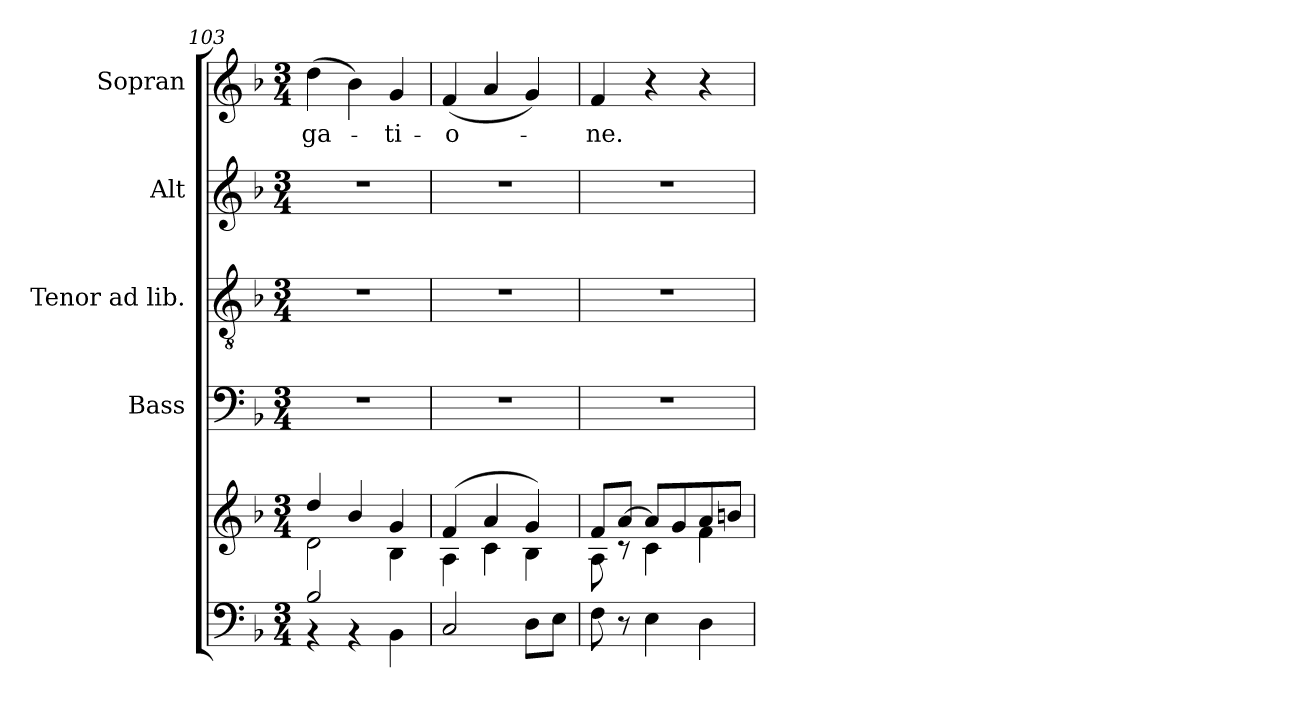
**kern	**kern	**kern	**kern	**kern	**kern	**text
*part5	*part5	*part4	*part3	*part2	*part1	*part1
*staff6	*staff5	*staff4	*staff3	*staff2	*staff1	*staff1
*	*	*I"Bass	*I"Tenor ad lib.	*I"Alt	*I"Sopran	*
*	*	*I'B.	*I'T.	*I'A.	*I'S.	*
*clefF4	*clefG2	*clefF4	*clefGv2	*clefG2	*clefG2	*
*k[b-]	*k[b-]	*k[b-]	*k[b-]	*k[b-]	*k[b-]	*
*F:	*F:	*F:	*F:	*F:	*F:	*
*M3/4	*M3/4	*M3/4	*M3/4	*M3/4	*M3/4	*
=103	=103	=103	=103	=103	=103	=103
*^	*^	*	*	*	*	*
!	!	!	!	!	!	!	!	!LO:LY:b
2B-/	4rAA	4dd/	2d\	2.r	2.r	2.r	(>4dd\	-ga-
.	4rAA	4b-/	.	.	.	.	4b-\)	.
!	!	!	!	!	!	!	!	!LO:LY:b
4ryy	4BB-\	4g/	4B-\	.	.	.	4g/	-ti-
=104	=104	=104	=104	=104	=104	=104	=104	=104
!	!	!	!	!	!	!	!	!LO:LY:b
*v	*v	*	*	*	*	*	*	*
2C/	(>4f/	4A\	2.r	2.r	2.r	(<4f/	-o-
.	4a/	4c\	.	.	.	4a/	.
8D\L	4g/)	4B-\	.	.	.	4g/)	.
8E\J	.	.	.	.	.	.	.
!!LO:LB:g=z
=105	=105	=105	=105	=105	=105	=105	=105
!	!	!	!	!	!	!	!LO:LY:b
8F\	8f/L	8A\	2.r	2.r	2.r	4f/	-ne.
8r	[>8a/J	8rc	.	.	.	.	.
4E\	8a/L]	4c\	.	.	.	4r	.
.	8g/	.	.	.	.	.	.
4D\	8a/	4f\	.	.	.	4r	.
.	8bn/J	.	.	.	.	.	.
*	*v	*v	*	*	*	*	*
=	=	=	=	=	=	=
*-	*-	*-	*-	*-	*-	*-
